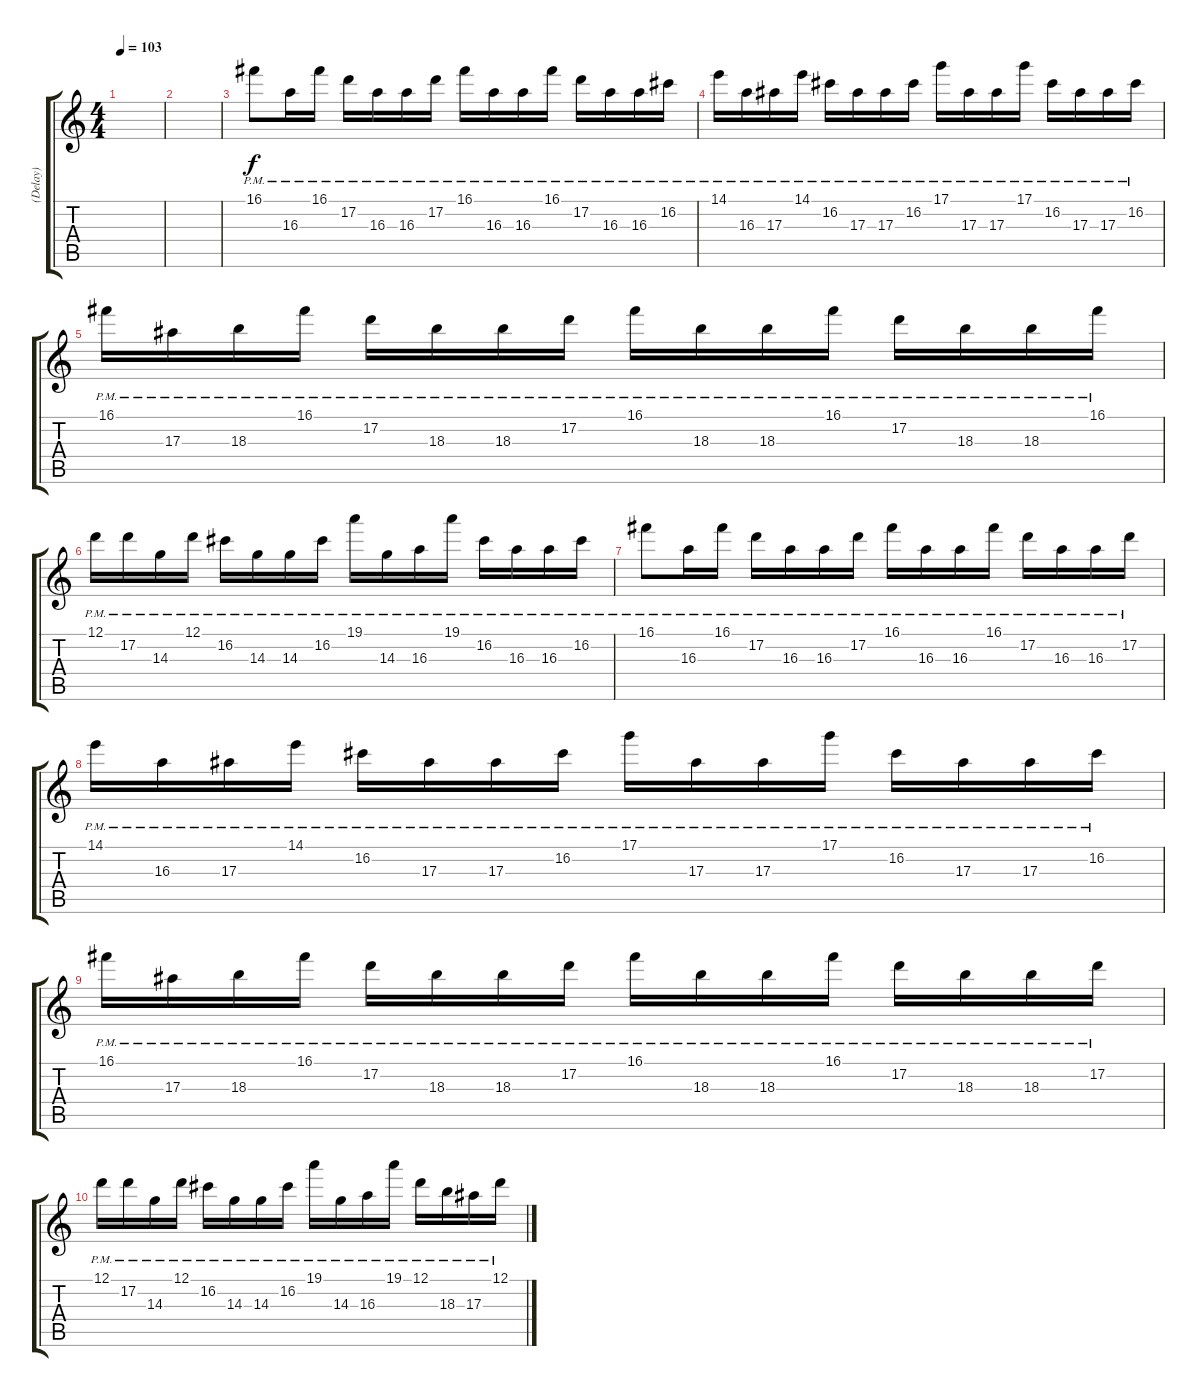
\track ("(Delay)" "(Delay)") {instrument overdrivenguitar}
\staff {score tabs}
\tuning (D4 A3 F3 C3 G2 D2) {hide}
\ts (4 4)
\tempo 103
\clef g2
\ks c
|
|
16.1{pm}.8 16.3{pm}.16 16.1{pm}.16 17.2{pm}.16 16.3{pm}.16 16.3{pm}.16 17.2{pm}.16 16.1{pm}.16 16.3{pm}.16 16.3{pm}.16 16.1{pm}.16 17.2{pm}.16 16.3{pm}.16 16.3{pm}.16 16.2{pm}.16 |
14.1{pm}.16 16.3{pm}.16 17.3{pm}.16 14.1{pm}.16 16.2{pm}.16 17.3{pm}.16 17.3{pm}.16 16.2{pm}.16 17.1{pm}.16 17.3{pm}.16 17.3{pm}.16 17.1{pm}.16 16.2{pm}.16 17.3{pm}.16 17.3{pm}.16 16.2{pm}.16 |
16.1{pm}.16 17.3{pm}.16 18.3{pm}.16 16.1{pm}.16 17.2{pm}.16 18.3{pm}.16 18.3{pm}.16 17.2{pm}.16 16.1{pm}.16 18.3{pm}.16 18.3{pm}.16 16.1{pm}.16 17.2{pm}.16 18.3{pm}.16 18.3{pm}.16 16.1{pm}.16 |
12.1{pm}.16 17.2{pm}.16 14.3{pm}.16 12.1{pm}.16 16.2{pm}.16 14.3{pm}.16 14.3{pm}.16 16.2{pm}.16 19.1{pm}.16 14.3{pm}.16 16.3{pm}.16 19.1{pm}.16 16.2{pm}.16 16.3{pm}.16 16.3{pm}.16 16.2{pm}.16 |
16.1{pm}.8 16.3{pm}.16 16.1{pm}.16 17.2{pm}.16 16.3{pm}.16 16.3{pm}.16 17.2{pm}.16 16.1{pm}.16 16.3{pm}.16 16.3{pm}.16 16.1{pm}.16 17.2{pm}.16 16.3{pm}.16 16.3{pm}.16 17.2{pm}.16 |
14.1{pm}.16 16.3{pm}.16 17.3{pm}.16 14.1{pm}.16 16.2{pm}.16 17.3{pm}.16 17.3{pm}.16 16.2{pm}.16 17.1{pm}.16 17.3{pm}.16 17.3{pm}.16 17.1{pm}.16 16.2{pm}.16 17.3{pm}.16 17.3{pm}.16 16.2{pm}.16 |
16.1{pm}.16 17.3{pm}.16 18.3{pm}.16 16.1{pm}.16 17.2{pm}.16 18.3{pm}.16 18.3{pm}.16 17.2{pm}.16 16.1{pm}.16 18.3{pm}.16 18.3{pm}.16 16.1{pm}.16 17.2{pm}.16 18.3{pm}.16 18.3{pm}.16 17.2{pm}.16 |
12.1{pm}.16 17.2{pm}.16 14.3{pm}.16 12.1{pm}.16 16.2{pm}.16 14.3{pm}.16 14.3{pm}.16 16.2{pm}.16 19.1{pm}.16 14.3{pm}.16 16.3{pm}.16 19.1{pm}.16 12.1{pm}.16 18.3{pm}.16 17.3{pm}.16 12.1{pm}.16
